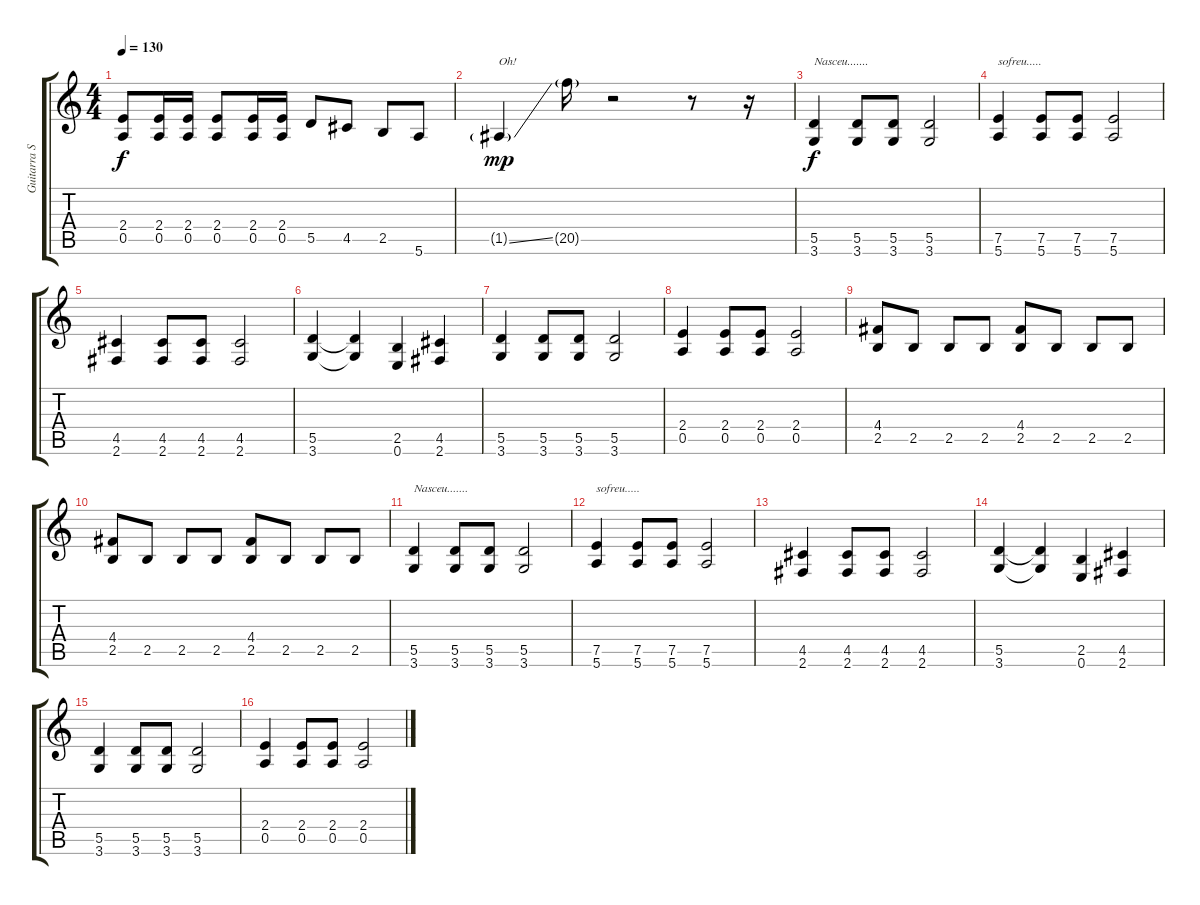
\track ("Guitarra Solo" "Guitarra S") {instrument distortionguitar}
\staff {score tabs}
\tuning (E4 B3 G3 D3 A2 E2) {hide}
\ts (4 4)
\tempo 130
\clef g2
\ks c
(2.4 0.5).8{dy f} (2.4 0.5).16 (2.4 0.5).16 (2.4 0.5).8 (2.4 0.5).16 (2.4 0.5).16 5.5.8 4.5.8 2.5.8 5.6.8 |
1.5{ss g}.4{txt "Oh!" dy mp} 20.5{g}.16 r.2 r.8 r.16 |
(5.5 3.6).4{txt "Nasceu......." dy f} (5.5 3.6).8 (5.5 3.6).8 (5.5 3.6).2 |
(7.5 5.6).4{txt "sofreu....."} (7.5 5.6).8 (7.5 5.6).8 (7.5 5.6).2 |
(4.5 2.6).4 (4.5 2.6).8 (4.5 2.6).8 (4.5 2.6).2 |
(5.5 3.6).4 (5.5{t} 3.6{t}).4 (2.5 0.6).4 (4.5 2.6).4 |
(5.5 3.6).4 (5.5 3.6).8 (5.5 3.6).8 (5.5 3.6).2 |
(2.4 0.5).4 (2.4 0.5).8 (2.4 0.5).8 (2.4 0.5).2 |
(4.4 2.5).8 2.5.8 2.5.8 2.5.8 (4.4 2.5).8 2.5.8 2.5.8 2.5.8 |
(4.4 2.5).8 2.5.8 2.5.8 2.5.8 (4.4 2.5).8 2.5.8 2.5.8 2.5.8 |
(5.5 3.6).4{txt "Nasceu......."} (5.5 3.6).8 (5.5 3.6).8 (5.5 3.6).2 |
(7.5 5.6).4{txt "sofreu....."} (7.5 5.6).8 (7.5 5.6).8 (7.5 5.6).2 |
(4.5 2.6).4 (4.5 2.6).8 (4.5 2.6).8 (4.5 2.6).2 |
(5.5 3.6).4 (5.5{t} 3.6{t}).4 (2.5 0.6).4 (4.5 2.6).4 |
(5.5 3.6).4 (5.5 3.6).8 (5.5 3.6).8 (5.5 3.6).2 |
(2.4 0.5).4 (2.4 0.5).8 (2.4 0.5).8 (2.4 0.5).2
